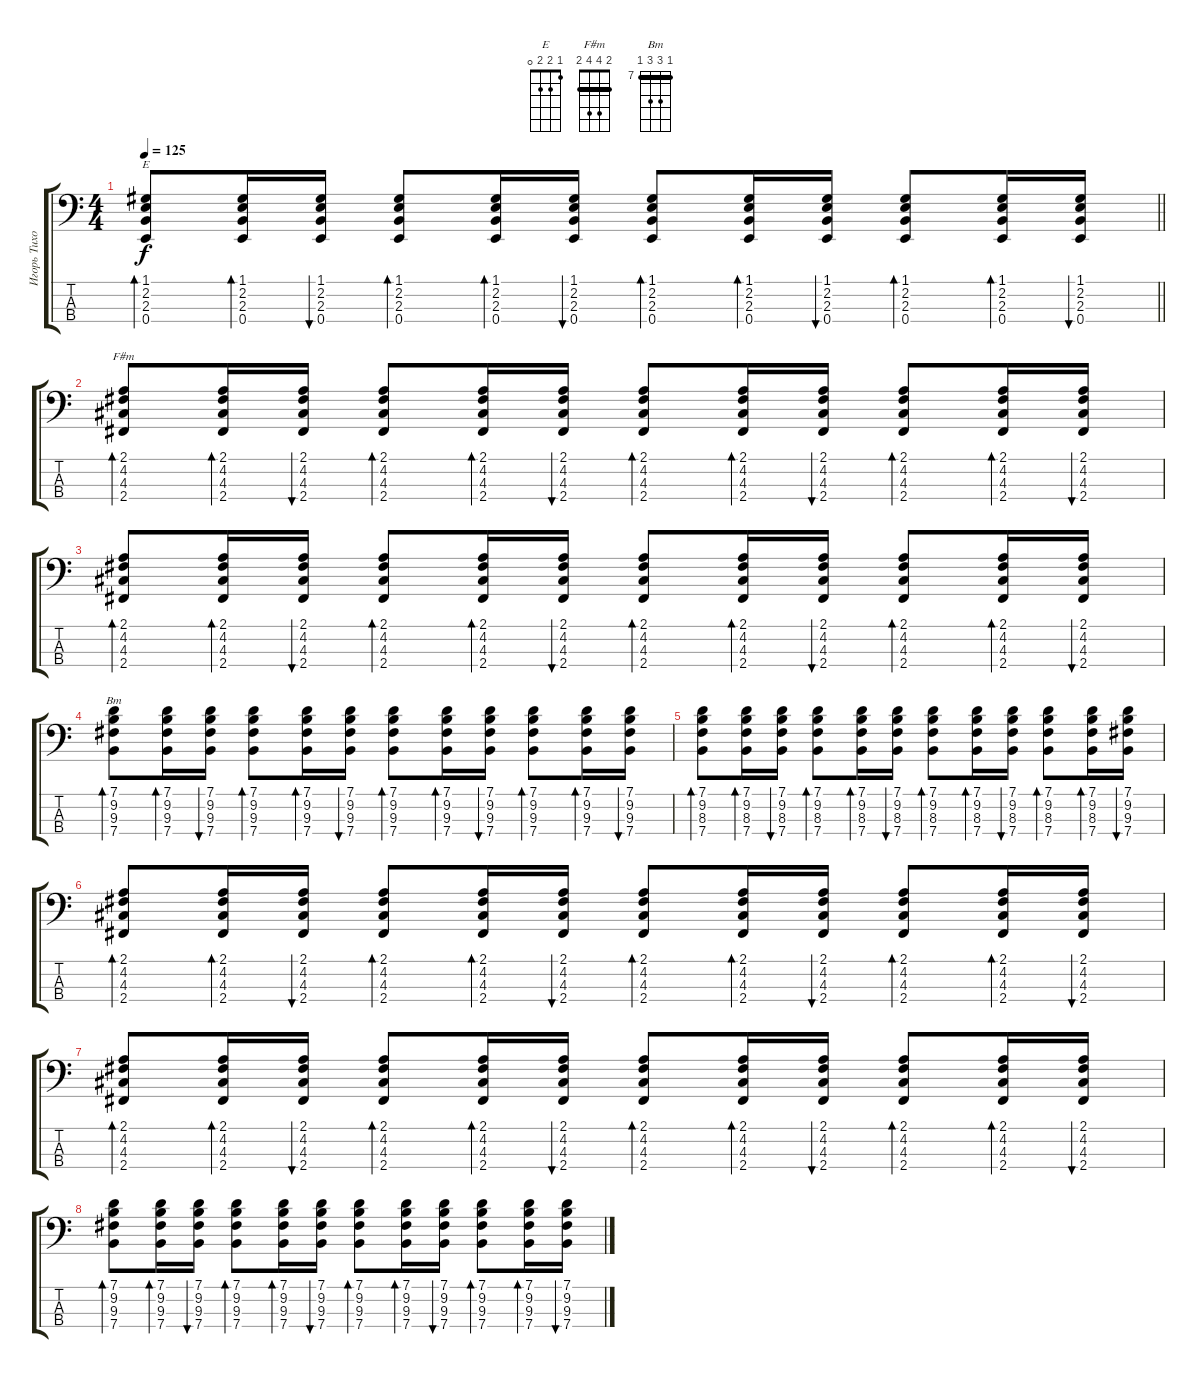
\track ("Игорь Тихомиров" "Игорь Тихо") {instrument electricbasspick}
\staff {score tabs}
\tuning (G2 D2 A1 E1) {hide}
\chord ("E" 1 2 2 0)
\chord ("F#m" 2 4 4 2) {barre 2}
\chord ("Bm" 7 9 9 7) {firstfret 7 barre 7}
\ts (4 4)
\tempo 125
\clef f4
\barLineRight lightlight
\ks c
(1.1 2.2 2.3 0.4).8{bd 60 ch "E" dy f} (1.1 2.2 2.3 0.4).16{bd 60} (1.1 2.2 2.3 0.4).16{bu 60} (1.1 2.2 2.3 0.4).8{bd 60} (1.1 2.2 2.3 0.4).16{bd 60} (1.1 2.2 2.3 0.4).16{bu 60} (1.1 2.2 2.3 0.4).8{bd 60} (1.1 2.2 2.3 0.4).16{bd 60} (1.1 2.2 2.3 0.4).16{bu 60} (1.1 2.2 2.3 0.4).8{bd 60} (1.1 2.2 2.3 0.4).16{bd 60} (1.1 2.2 2.3 0.4).16{bu 60} |
(2.1 4.2 4.3 2.4).8{bd 60 ch "F#m"} (2.1 4.2 4.3 2.4).16{bd 60} (2.1 4.2 4.3 2.4).16{bu 60} (2.1 4.2 4.3 2.4).8{bd 60} (2.1 4.2 4.3 2.4).16{bd 60} (2.1 4.2 4.3 2.4).16{bu 60} (2.1 4.2 4.3 2.4).8{bd 60} (2.1 4.2 4.3 2.4).16{bd 60} (2.1 4.2 4.3 2.4).16{bu 60} (2.1 4.2 4.3 2.4).8{bd 60} (2.1 4.2 4.3 2.4).16{bd 60} (2.1 4.2 4.3 2.4).16{bu 60} |
(2.1 4.2 4.3 2.4).8{bd 60} (2.1 4.2 4.3 2.4).16{bd 60} (2.1 4.2 4.3 2.4).16{bu 60} (2.1 4.2 4.3 2.4).8{bd 60} (2.1 4.2 4.3 2.4).16{bd 60} (2.1 4.2 4.3 2.4).16{bu 60} (2.1 4.2 4.3 2.4).8{bd 60} (2.1 4.2 4.3 2.4).16{bd 60} (2.1 4.2 4.3 2.4).16{bu 60} (2.1 4.2 4.3 2.4).8{bd 60} (2.1 4.2 4.3 2.4).16{bd 60} (2.1 4.2 4.3 2.4).16{bu 60} |
(7.1 9.2 9.3 7.4).8{bd 60 ch "Bm"} (7.1 9.2 9.3 7.4).16{bd 60} (7.1 9.2 9.3 7.4).16{bu 60} (7.1 9.2 9.3 7.4).8{bd 60} (7.1 9.2 9.3 7.4).16{bd 60} (7.1 9.2 9.3 7.4).16{bu 60} (7.1 9.2 9.3 7.4).8{bd 60} (7.1 9.2 9.3 7.4).16{bd 60} (7.1 9.2 9.3 7.4).16{bu 60} (7.1 9.2 9.3 7.4).8{bd 60} (7.1 9.2 9.3 7.4).16{bd 60} (7.1 9.2 9.3 7.4).16{bu 60} |
(7.1 9.2 8.3 7.4).8{bd 60} (7.1 9.2 8.3 7.4).16{bd 60} (7.1 9.2 8.3 7.4).16{bu 60} (7.1 9.2 8.3 7.4).8{bd 60} (7.1 9.2 8.3 7.4).16{bd 60} (7.1 9.2 8.3 7.4).16{bu 60} (7.1 9.2 8.3 7.4).8{bd 60} (7.1 9.2 8.3 7.4).16{bd 60} (7.1 9.2 8.3 7.4).16{bu 60} (7.1 9.2 8.3 7.4).8{bd 60} (7.1 9.2 8.3 7.4).16{bd 60} (7.1 9.2 9.3 7.4).16{bu 60} |
(2.1 4.2 4.3 2.4).8{bd 60} (2.1 4.2 4.3 2.4).16{bd 60} (2.1 4.2 4.3 2.4).16{bu 60} (2.1 4.2 4.3 2.4).8{bd 60} (2.1 4.2 4.3 2.4).16{bd 60} (2.1 4.2 4.3 2.4).16{bu 60} (2.1 4.2 4.3 2.4).8{bd 60} (2.1 4.2 4.3 2.4).16{bd 60} (2.1 4.2 4.3 2.4).16{bu 60} (2.1 4.2 4.3 2.4).8{bd 60} (2.1 4.2 4.3 2.4).16{bd 60} (2.1 4.2 4.3 2.4).16{bu 60} |
(2.1 4.2 4.3 2.4).8{bd 60} (2.1 4.2 4.3 2.4).16{bd 60} (2.1 4.2 4.3 2.4).16{bu 60} (2.1 4.2 4.3 2.4).8{bd 60} (2.1 4.2 4.3 2.4).16{bd 60} (2.1 4.2 4.3 2.4).16{bu 60} (2.1 4.2 4.3 2.4).8{bd 60} (2.1 4.2 4.3 2.4).16{bd 60} (2.1 4.2 4.3 2.4).16{bu 60} (2.1 4.2 4.3 2.4).8{bd 60} (2.1 4.2 4.3 2.4).16{bd 60} (2.1 4.2 4.3 2.4).16{bu 60} |
(7.1 9.2 9.3 7.4).8{bd 60} (7.1 9.2 9.3 7.4).16{bd 60} (7.1 9.2 9.3 7.4).16{bu 60} (7.1 9.2 9.3 7.4).8{bd 60} (7.1 9.2 9.3 7.4).16{bd 60} (7.1 9.2 9.3 7.4).16{bu 60} (7.1 9.2 9.3 7.4).8{bd 60} (7.1 9.2 9.3 7.4).16{bd 60} (7.1 9.2 9.3 7.4).16{bu 60} (7.1 9.2 9.3 7.4).8{bd 60} (7.1 9.2 9.3 7.4).16{bd 60} (7.1 9.2 9.3 7.4).16{bu 60}
